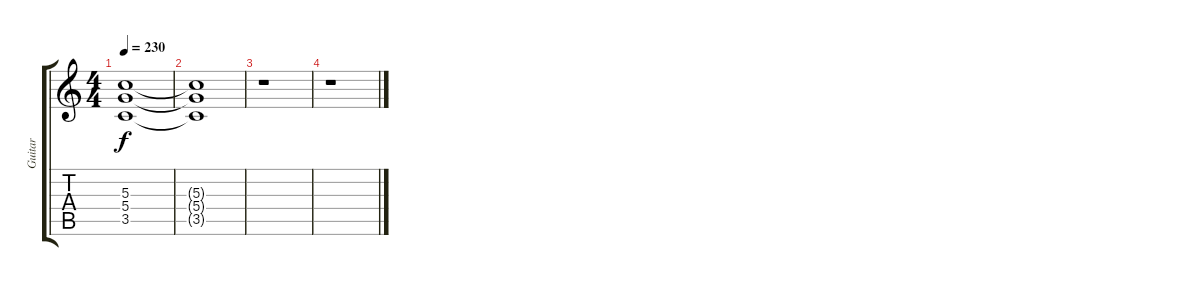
\track ("Guitar" "Guitar") {instrument distortionguitar}
\staff {score tabs}
\tuning (E4 B3 G3 D3 A2 E2) {hide}
\ts (4 4)
\tempo 230
\clef g2
\ks c
(5.3 5.4 3.5).1{dy f} |
(5.3{t} 5.4{t} 3.5{t}).1 |
r.1 |
r.1
